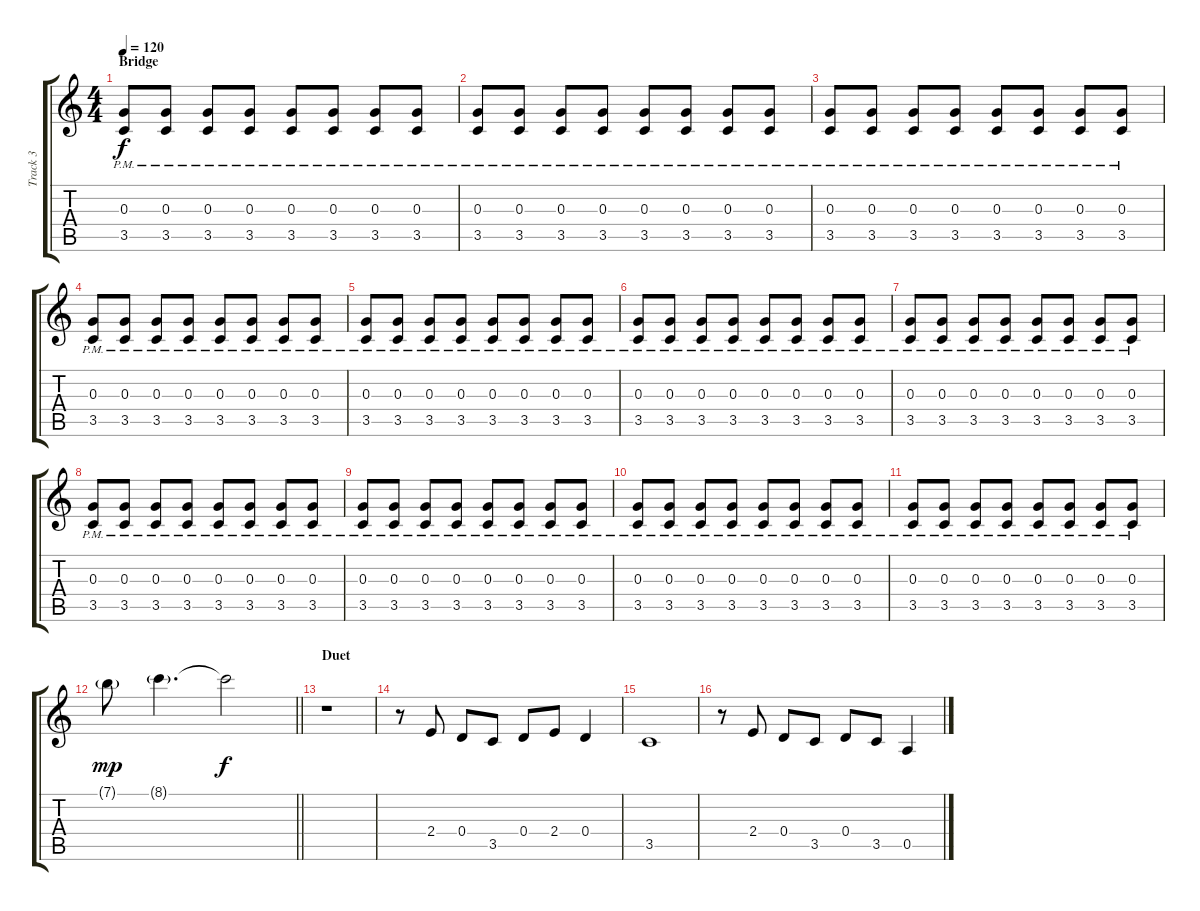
\track ("Track 3" "Track 3") {instrument overdrivenguitar}
\staff {score tabs}
\tuning (E4 B3 G3 D3 A2 E2) {hide}
\ts (4 4)
\section ("" "Bridge")
\tempo 120
\clef g2
\ks c
(0.3{pm} 3.5{pm}).8{dy f} (0.3{pm} 3.5{pm}).8 (0.3{pm} 3.5{pm}).8 (0.3{pm} 3.5{pm}).8 (0.3{pm} 3.5{pm}).8 (0.3{pm} 3.5{pm}).8 (0.3{pm} 3.5{pm}).8 (0.3{pm} 3.5{pm}).8 |
(0.3{pm} 3.5{pm}).8 (0.3{pm} 3.5{pm}).8 (0.3{pm} 3.5{pm}).8 (0.3{pm} 3.5{pm}).8 (0.3{pm} 3.5{pm}).8 (0.3{pm} 3.5{pm}).8 (0.3{pm} 3.5{pm}).8 (0.3{pm} 3.5{pm}).8 |
(0.3{pm} 3.5{pm}).8 (0.3{pm} 3.5{pm}).8 (0.3{pm} 3.5{pm}).8 (0.3{pm} 3.5{pm}).8 (0.3{pm} 3.5{pm}).8 (0.3{pm} 3.5{pm}).8 (0.3{pm} 3.5{pm}).8 (0.3{pm} 3.5{pm}).8 |
(0.3{pm} 3.5{pm}).8 (0.3{pm} 3.5{pm}).8 (0.3{pm} 3.5{pm}).8 (0.3{pm} 3.5{pm}).8 (0.3{pm} 3.5{pm}).8 (0.3{pm} 3.5{pm}).8 (0.3{pm} 3.5{pm}).8 (0.3{pm} 3.5{pm}).8 |
(0.3{pm} 3.5{pm}).8 (0.3{pm} 3.5{pm}).8 (0.3{pm} 3.5{pm}).8 (0.3{pm} 3.5{pm}).8 (0.3{pm} 3.5{pm}).8 (0.3{pm} 3.5{pm}).8 (0.3{pm} 3.5{pm}).8 (0.3{pm} 3.5{pm}).8 |
(0.3{pm} 3.5{pm}).8 (0.3{pm} 3.5{pm}).8 (0.3{pm} 3.5{pm}).8 (0.3{pm} 3.5{pm}).8 (0.3{pm} 3.5{pm}).8 (0.3{pm} 3.5{pm}).8 (0.3{pm} 3.5{pm}).8 (0.3{pm} 3.5{pm}).8 |
(0.3{pm} 3.5{pm}).8 (0.3{pm} 3.5{pm}).8 (0.3{pm} 3.5{pm}).8 (0.3{pm} 3.5{pm}).8 (0.3{pm} 3.5{pm}).8 (0.3{pm} 3.5{pm}).8 (0.3{pm} 3.5{pm}).8 (0.3{pm} 3.5{pm}).8 |
(0.3{pm} 3.5{pm}).8 (0.3{pm} 3.5{pm}).8 (0.3{pm} 3.5{pm}).8 (0.3{pm} 3.5{pm}).8 (0.3{pm} 3.5{pm}).8 (0.3{pm} 3.5{pm}).8 (0.3{pm} 3.5{pm}).8 (0.3{pm} 3.5{pm}).8 |
(0.3{pm} 3.5{pm}).8 (0.3{pm} 3.5{pm}).8 (0.3{pm} 3.5{pm}).8 (0.3{pm} 3.5{pm}).8 (0.3{pm} 3.5{pm}).8 (0.3{pm} 3.5{pm}).8 (0.3{pm} 3.5{pm}).8 (0.3{pm} 3.5{pm}).8 |
(0.3{pm} 3.5{pm}).8 (0.3{pm} 3.5{pm}).8 (0.3{pm} 3.5{pm}).8 (0.3{pm} 3.5{pm}).8 (0.3{pm} 3.5{pm}).8 (0.3{pm} 3.5{pm}).8 (0.3{pm} 3.5{pm}).8 (0.3{pm} 3.5{pm}).8 |
(0.3{pm} 3.5{pm}).8 (0.3{pm} 3.5{pm}).8 (0.3{pm} 3.5{pm}).8 (0.3{pm} 3.5{pm}).8 (0.3{pm} 3.5{pm}).8 (0.3{pm} 3.5{pm}).8 (0.3{pm} 3.5{pm}).8 (0.3{pm} 3.5{pm}).8 |
\barLineRight lightlight
7.1{g}.8{dy mp} 8.1{g}.4{d} 8.1{t}.2{dy f} |
\section ("" "Duet")
r.1 |
r.8 2.4.8 0.4.8 3.5.8 0.4.8 2.4.8 0.4.4 |
3.5.1 |
r.8 2.4.8 0.4.8 3.5.8 0.4.8 3.5.8 0.5.4
